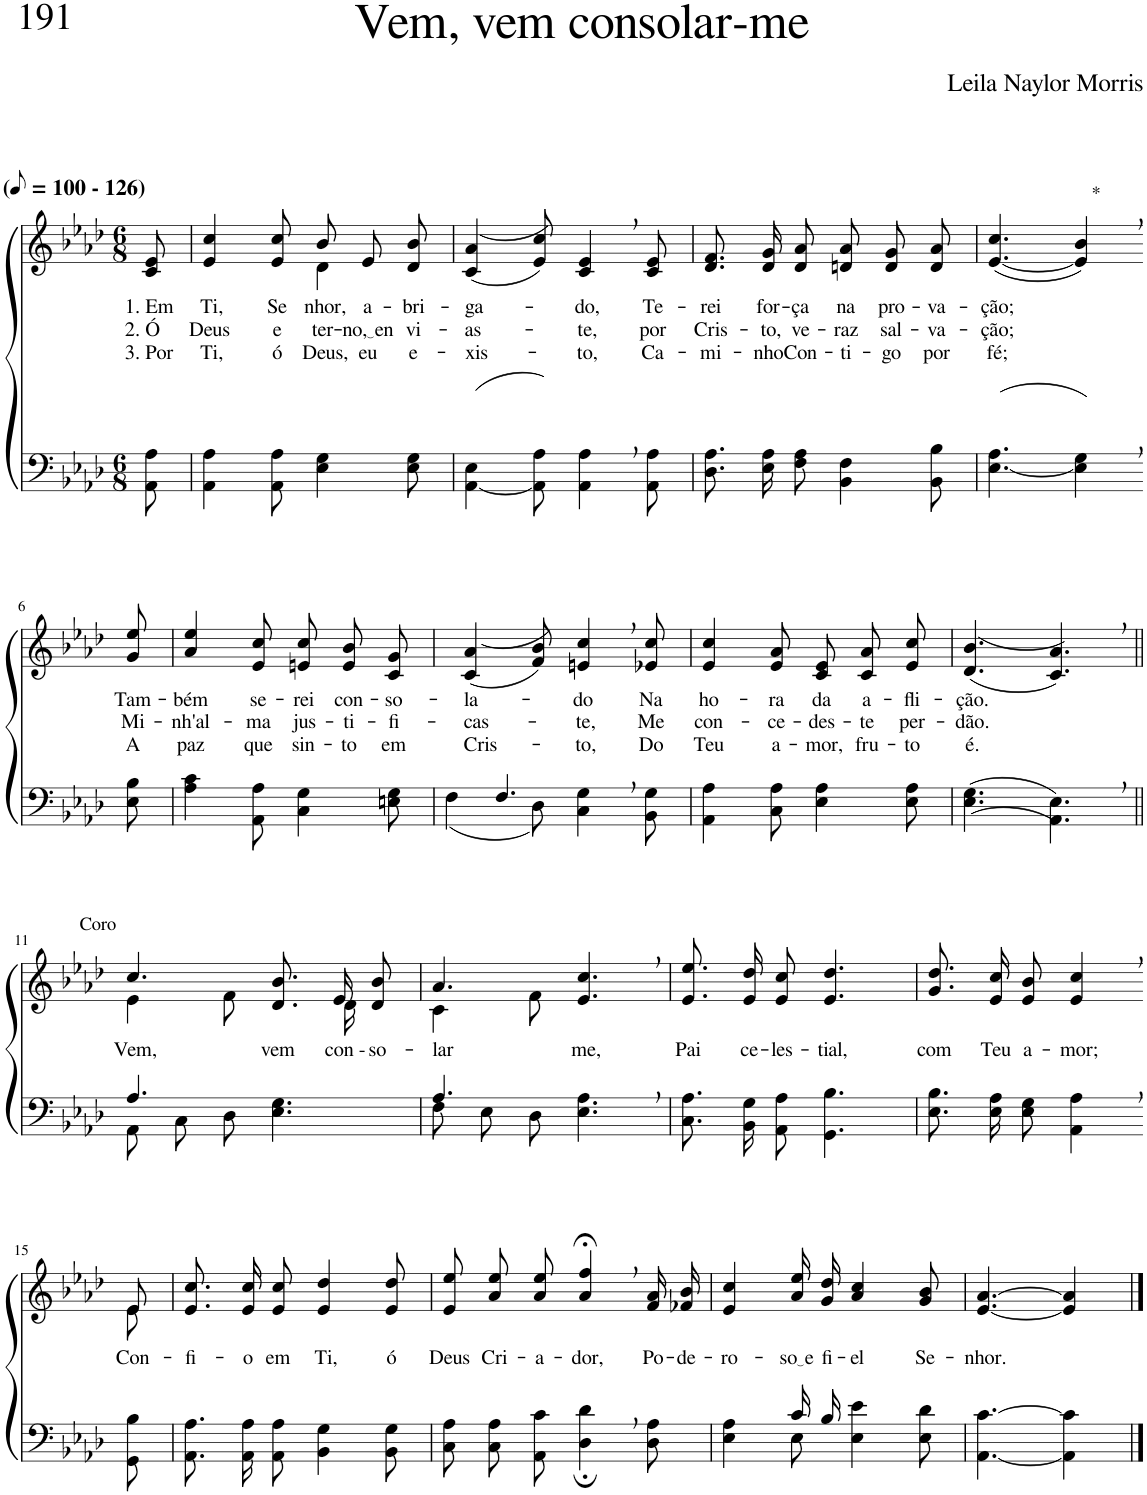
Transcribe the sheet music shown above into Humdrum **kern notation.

**kern	**kern	**text	**text	**text
*part2	*part1	*part1	*part1	*part1
*staff2	*staff1	*staff1	*staff1	*staff1
*I"Parte III e IV	*I"Parte I e II	*	*	*
*clefF4	*clefG2	*	*	*
*k[b-e-a-d-]	*k[b-e-a-d-]	*	*	*
*M6/8	*M6/8	*	*	*
*MM50	*MM50	*	*	*
=1	=1	=1	=1	=1
!	!LO:TX:a:B:t=(	!	!	!
!	!LO:TX:a:B:t=- 126)	!	!	!
!	!	!LO:LY:b	!LO:LY:b	!LO:LY:b
8AA-\ 8A-\	8c/ 8e-/	1. Em	2. Ó	3. Por
=2	=2	=2	=2	=2
!	!	!LO:LY:b	!LO:LY:b	!LO:LY:b
*	*^	*	*	*
4AA-\ 4A-\	4e-/ 4cc/	4.ryy	Ti,	Deus	Ti,
!	!	!	!LO:LY:b	!LO:LY:b	!LO:LY:b
8AA-\ 8A-\	8e-/ 8cc/	.	Se-	e-	ó
!	!	!	!LO:LY:b	!LO:LY:b	!LO:LY:b
4E-\ 4G\	8b-\L	4d-\	-nhor,	-ter-	Deus,
!	!	!	!LO:LY:b	!LO:LY:b	!LO:LY:b
.	8e-\	.	a-	no, en	eu
!	!	!	!LO:LY:b	!LO:LY:b	!LO:LY:b
8E-\ 8G\	8d-\ 8b-\J	8ryy	-bri-	vi-	e-
=3	=3	=3	=3	=3	=3
!	!	!	!LO:LY:b	!LO:LY:b	!LO:LY:b
*	*v	*v	*	*	*
([4AA-\ 4E-\	((4c/ 4a-/	-ga-	-as-	-xis-
8AA-\] 8A-\)	8e-/ 8cc/))	.	.	.
!	!	!LO:LY:b	!LO:LY:b	!LO:LY:b
4AA-\, 4A-\,	4c/, 4e-/,	-do,	-te,	-to,
!	!	!LO:LY:b	!LO:LY:b	!LO:LY:b
8AA-\ 8A-\	8c/ 8e-/	Te-	por	Ca-
=4	=4	=4	=4	=4
!	!	!LO:LY:b	!LO:LY:b	!LO:LY:b
8.D-\ 8.A-\L	8.d-/ 8.f/L	-rei	Cris-	-mi-
!	!	!LO:LY:b	!LO:LY:b	!LO:LY:b
16E-\ 16A-\K	16d-/ 16g/K	for-	-to,	-nho
!	!	!LO:LY:b	!LO:LY:b	!LO:LY:b
8F\ 8A-\J	8d-/ 8a-/J	-ça	ve-	Con-
!	!	!LO:LY:b	!LO:LY:b	!LO:LY:b
4BB-\ 4F\	8dn/ 8a-/L	na	-raz	-ti-
!	!	!LO:LY:b	!LO:LY:b	!LO:LY:b
.	8d/ 8g/	pro-	sal-	-go
!	!	!LO:LY:b	!LO:LY:b	!LO:LY:b
8BB-\ 8B-\	8d/ 8a-/J	-va-	-va-	por
=5	=5	=5	=5	=5
!	!	!LO:LY:b	!LO:LY:b	!LO:LY:b
([4.E-\ 4.A-\	([4.e-/ 4.cc/	-ção;	-ção;	fé;
!	!LO:TX:a:t=*	!	!	!
4E-\], 4G\,)	4e-/], 4b-/,)	.	.	.
!!LO:LB:g=z
=6-	=6-	=6-	=6-	=6-
!	!	!LO:LY:b	!LO:LY:b	!LO:LY:b
8E-\ 8B-\	8g/ 8ee-/	Tam-	Mi-	A
=7	=7	=7	=7	=7
!	!	!LO:LY:b	!LO:LY:b	!LO:LY:b
4A-\ 4c\	4a-/ 4ee-/	-bém	-nh'al-	paz
!	!	!LO:LY:b	!LO:LY:b	!LO:LY:b
8AA-\ 8A-\	8e-/ 8cc/	se-	-ma	que
!	!	!LO:LY:b	!LO:LY:b	!LO:LY:b
4C\ 4G\	8en/ 8cc/L	-rei	jus-	sin-
!	!	!LO:LY:b	!LO:LY:b	!LO:LY:b
.	8e/ 8b-/	con-	-ti-	-to
!	!	!LO:LY:b	!LO:LY:b	!LO:LY:b
8En\ 8G\	8c/ 8g/J	-so-	-fi-	em
=8	=8	=8	=8	=8
*^	*	*	*	*
!	!	!	!LO:LY:b	!LO:LY:b	!LO:LY:b
4.F/	(4F\	((4c/ 4a-/	-la-	-cas-	Cris-
.	8D-\)	8f/ 8b-/))	.	.	.
!	!	!	!LO:LY:b	!LO:LY:b	!LO:LY:b
4ryy	4C\ 4G\	4en/, 4cc/,	-do	-te,	-to,
!	!	!	!LO:LY:b	!LO:LY:b	!LO:LY:b
8ryy	8BB-\ 8G\	8e-X/ 8cc/	Na	Me	Do
=9	=9	=9	=9	=9	=9
!	!	!	!LO:LY:b	!LO:LY:b	!LO:LY:b
*v	*v	*	*	*	*
4AA-\ 4A-\	4e-/ 4cc/	ho-	con-	Teu
!	!	!LO:LY:b	!LO:LY:b	!LO:LY:b
8C\ 8A-\	8e-/ 8a-/	-ra	-ce-	a-
!	!	!LO:LY:b	!LO:LY:b	!LO:LY:b
4E-\ 4A-\	8c/ 8e-/L	da	-des-	-mor,
!	!	!LO:LY:b	!LO:LY:b	!LO:LY:b
.	8c/ 8a-/	a-	-te	fru-
!	!	!LO:LY:b	!LO:LY:b	!LO:LY:b
8E-\ 8A-\	8e-/ 8cc/J	-fli-	per-	-to
=10	=10	=10	=10	=10
!	!	!LO:LY:b	!LO:LY:b	!LO:LY:b
((4.E-\ 4.G\	((4.d-/ 4.b-/	-ção.	-dão.	é.
4.AA-\, 4.E-\,))	4.c/, 4.a-/,))	.	.	.
!!LO:LB:g=z
=11||	=11||	=11||	=11||	=11||
*^	*^	*	*	*
!	!	!LO:TX:a:t=Coro	!	!	!	!
!	!	!	!	!LO:LY:b	!	!
4.A-/	8AA-\L	4.cc/	4e-\	Vem,	.	.
.	8C\	.	.	.	.	.
.	8D-\J	.	8f\	.	.	.
!	!	!	!	!LO:LY:b	!	!
4.ryy	4.E-\ 4.G\	8.d-/ 8.b-/L	8.ryy	vem	.	.
!	!	!	!	!LO:LY:b	!	!
.	.	16e-/Jk	16d-/KL	con --	.	.
!	!	!	!	!LO:LY:b	!	!
.	.	8ryy	8d-/ 8b-/J	so-	.	.
=12	=12	=12	=12	=12	=12	=12
!	!	!	!	!LO:LY:b	!	!
4.A-/	8F\L	4.a-/	4c\	-lar-	.	.
.	8E-\	.	.	.	.	.
.	8D-\J	.	8f\	.	.	.
!	!	!	!	!LO:LY:b	!	!
4.ryy	4.E-\ 4.A-\	4.e-/, 4.cc/,	4.ryy	-me,	.	.
=13	=13	=13	=13	=13	=13	=13
!	!	!	!	!LO:LY:b	!	!
*v	*v	*	*	*	*	*
*	*v	*v	*	*	*
8.C\ 8.A-\L	8.e-/ 8.ee-/L	Pai	.	.
!	!	!LO:LY:b	!	!
16BB-\ 16G\K	16e-/ 16dd-/K	ce-	.	.
!	!	!LO:LY:b	!	!
8AA-\ 8A-\J	8e-/ 8cc/J	-les-	.	.
!	!	!LO:LY:b	!	!
4.GG\ 4.B-\	4.e-/ 4.dd-/	-tial,	.	.
=14	=14	=14	=14	=14
!	!	!LO:LY:b	!	!
8.E-\ 8.B-\L	8.g/ 8.dd-/L	com	.	.
!	!	!LO:LY:b	!	!
16E-\ 16A-\K	16e-/ 16cc/K	Teu	.	.
!	!	!LO:LY:b	!	!
8E-\ 8G\J	8e-/ 8b-/J	a-	.	.
!	!	!LO:LY:b	!	!
4AA-\, 4A-\,	4e-/, 4cc/,	-mor;	.	.
!!LO:LB:g=z
=15-	=15-	=15-	=15-	=15-
*	*^	*	*	*
!	!	!	!LO:LY:b	!	!
8GG\ 8B-\	8e-/	8e-\	Con-	.	.
=16	=16	=16	=16	=16	=16
!	!	!	!LO:LY:b	!	!
*	*v	*v	*	*	*
8.AA-\ 8.A-\L	8.e-/ 8.cc/L	-fi-	.	.
!	!	!LO:LY:b	!	!
16AA-\ 16A-\K	16e-/ 16cc/K	-o	.	.
!	!	!LO:LY:b	!	!
8AA-\ 8A-\J	8e-/ 8cc/J	em	.	.
!	!	!LO:LY:b	!	!
4BB-\ 4G\	4e-/ 4dd-/	Ti,	.	.
!	!	!LO:LY:b	!	!
8BB-\ 8G\	8e-/ 8dd-/	ó	.	.
=17	=17	=17	=17	=17
!	!	!LO:LY:b	!	!
8C\ 8A-\L	8e-/ 8ee-/L	Deus	.	.
!	!	!LO:LY:b	!	!
8C\ 8A-\	8a-/ 8ee-/	Cri-	.	.
!	!	!LO:LY:b	!	!
8AA-\ 8c\J	8a-/ 8ee-/J	-a-	.	.
!	!	!LO:LY:b	!	!
4D-\;, 4d-\;,	4a-/;<, 4ff/;<,	-dor,	.	.
!	!	!LO:LY:b	!	!
8D-\ 8A-\	16f/ 16a-/LL	Po-	.	.
!	!	!LO:LY:b	!	!
.	16f-X/ 16b-/JJ	-de-	.	.
=18	=18	=18	=18	=18
*^	*	*	*	*
!	!	!	!LO:LY:b	!	!
4ryy	4E-\ 4A-\	4e-/ 4cc/	-ro-	.	.
!	!	!	!LO:LY:b	!	!
16c/LL	8E-\	16a-\ 16ee-\LL	so e	.	.
!	!	!	!LO:LY:b	!	!
16B-/JJ	.	16g\ 16dd-\JJ	fi-	.	.
!	!	!	!LO:LY:b	!	!
4ryy	4E-\ 4e-\	4a-/ 4cc/	-el	.	.
!	!	!	!LO:LY:b	!	!
8ryy	8E-\ 8d-\	8g/ 8b-/	Se-	.	.
=19	=19	=19	=19	=19	=19
!	!	!	!LO:LY:b	!	!
*v	*v	*	*	*	*
[4.AA-\ [4.c\	[4.e-/ [4.a-/	-nhor.	.	.
4AA-\] 4c\]	4e-/] 4a-/]	.	.	.
==	==	==	==	==
*-	*-	*-	*-	*-
